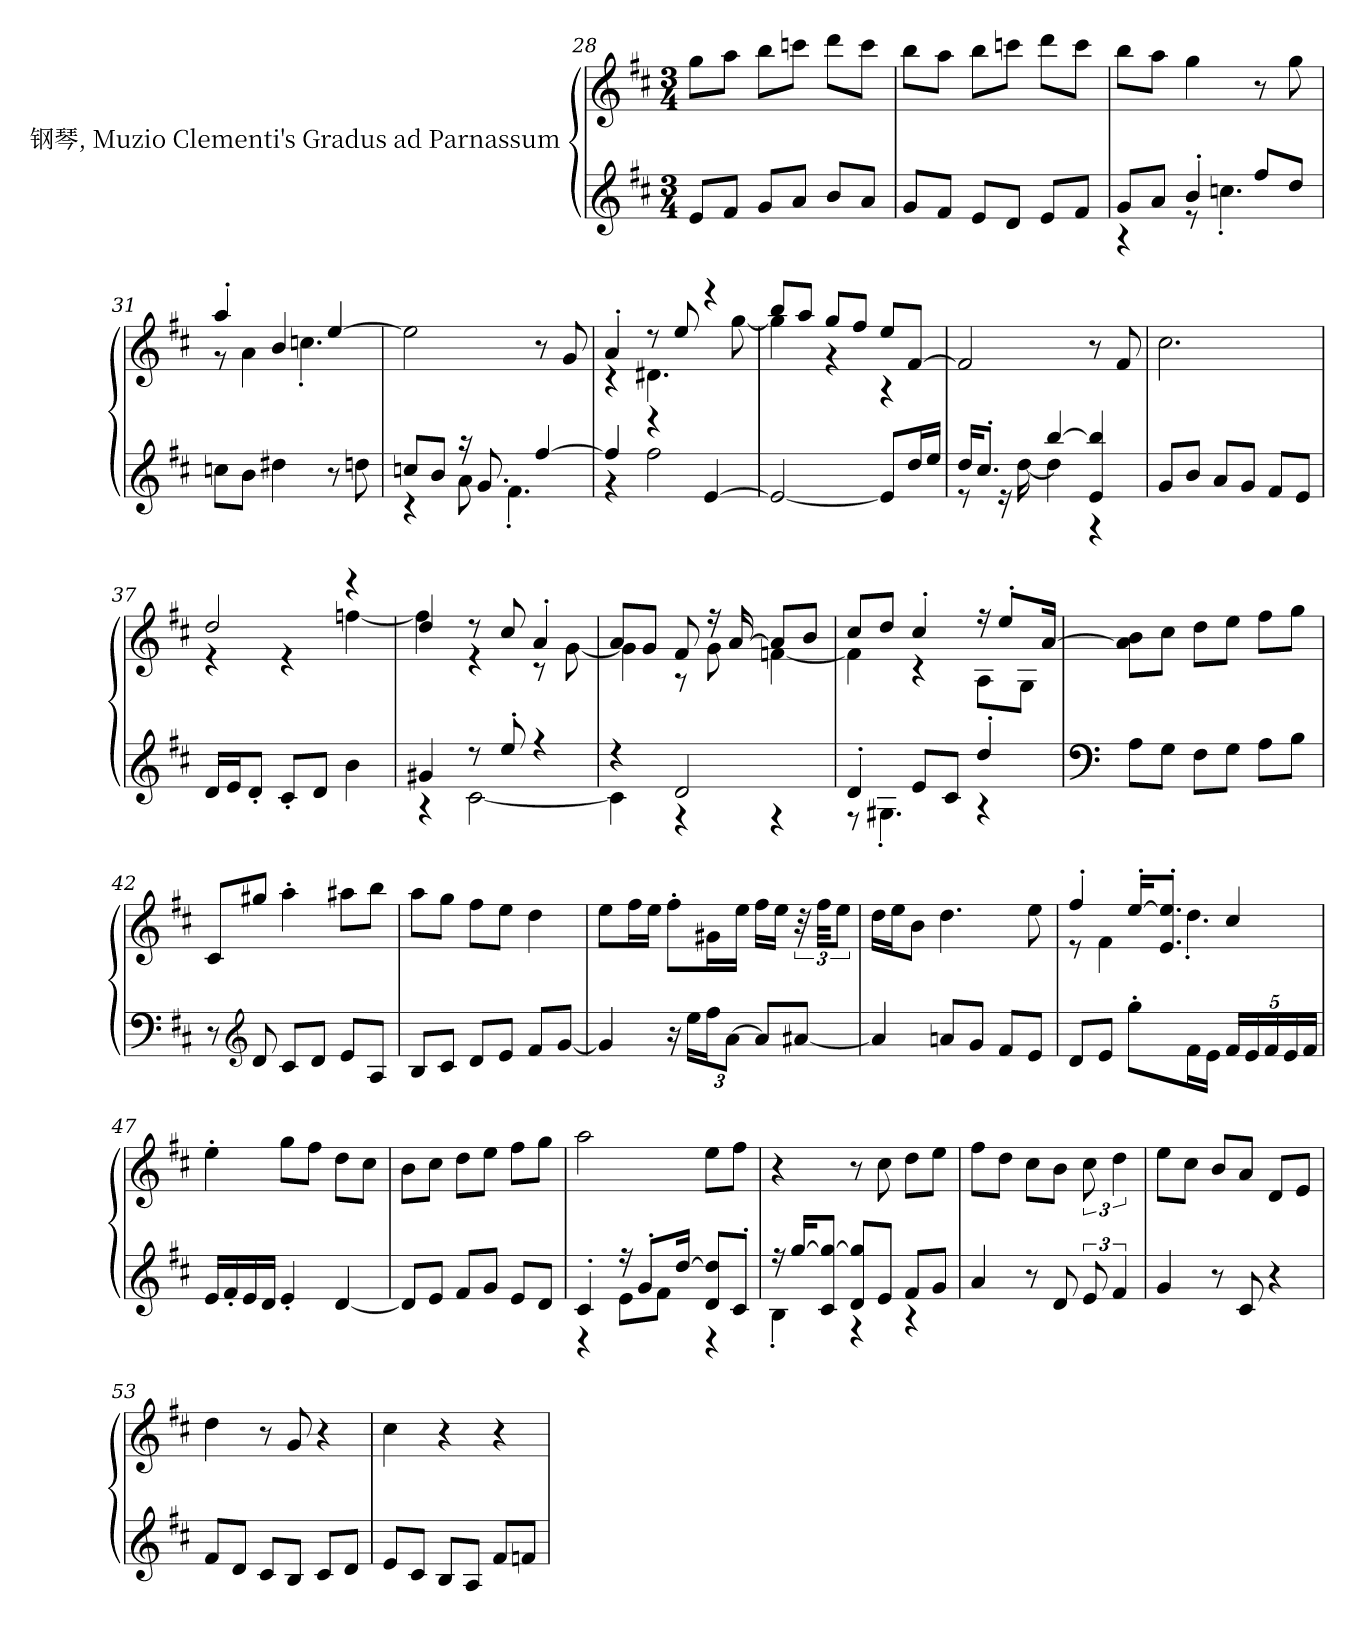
**kern	**kern
*part1	*part1
*staff2	*staff1
*I"钢琴, Muzio Clementi's Gradus ad Parnassum	*
*clefG2	*clefG2
*k[f#c#]	*k[f#c#]
*M3/4	*M3/4
=28	=28
8e/L	8gg\L
8f#/J	8aa\J
8g/L	8bb\L
8a/J	8cccn\J
8b/L	8ddd\L
8a/J	8ccc\J
=29	=29
8g/L	8bb\L
8f#/J	8aa\J
8e/L	8bb\L
8d/J	8cccn\J
8e/L	8ddd\L
8f#/J	8ccc\J
!!LO:PB:g=z
=30	=30
*^	*
8g/L	4r	8bb\L
8a/J	.	8aa\J
4b'/	8r	4gg\
.	4.ccn'\	.
8ff#/L	.	8r
8dd/J	.	8gg\
*v	*v	*
=31	=31
*	*^
8ccn\L	4aa'/	8r
8b\J	.	4a\
4dd#X\	4b/	.
.	.	4.ccn'\
8r	[4ee/	.
8ddn\	.	.
*	*v	*v
=32	=32
*^	*
8ccn/L	4r	2ee\]
8b/J	.	.
16r	8a\	.
8.g/	.	.
.	4.f#'\	.
[4ff#/	.	8r
.	.	8g/
=33	=33	=33
*	*	*^
4ff#/]	4r	4a'/	4r
4r	2ff#\	8r	4.d#X\
.	.	8ee/	.
[4e/	.	4r	.
.	.	.	[8gg\
*v	*v	*	*
=34	=34	=34
2e/_	8bb/L	4gg\]
.	8aa/J	.
.	8gg/L	4r
.	8ff#/J	.
8e/L]	8ee/L	4r
16dd/L	[8f#/J	.
16ee/JJ	.	.
*	*v	*v
!!LO:LB:g=z
=35	=35
*^	*
16dd/KL	8r	2f#/]
8.cc#'/J	.	.
.	16r	.
.	[16dd\	.
[4bb/	4dd\]	.
4e/ 4bb/]	4r	8r
.	.	8f#/
*v	*v	*
=36	=36
8g/L	2.cc#\
8b/J	.
8a/L	.
8g/J	.
8f#/L	.
8e/J	.
=37	=37
*	*^
16d/LL	2dd/	4r
16e/J	.	.
8d'/J	.	.
8c#'/L	.	4r
8d/J	.	.
4b\	4r	[4ffn\
=38	=38	=38
*^	*	*
4g#X/	4r	4dd/	4ff\]
8r	[2c#\	8r	4r
8ee'/	.	8cc#/	.
4r	.	4a'/	8r
.	.	.	[8g\
=39	=39	=39	=39
4r	4c#\]	8a/L	4g\]
.	.	8g/J	.
2d/	4r	8f#/	8r
.	.	16r	8g\
.	.	[16a/	.
.	4r	8a/L]	[4fn\
.	.	8b/J	.
!!LO:LB:g=z	!!
=40	=40	=40	=40
4d'/	8r	8cc#/L	4f\]
.	4.G#X'\	8dd/J	.
8e/L	.	4cc#'/	4r
8c#/J	.	.	.
4dd'/	4r	16r	8A\L
.	.	8ee'/L	.
.	.	.	8G\J
.	.	[16a/Jk	.
*v	*v	*	*
*	*v	*v
=41	=41
*clefF4	*
8A\L	8a\] 8b\L
8G\J	8cc#\J
8F#\L	8dd\L
8G\J	8ee\J
8A\L	8ff#\L
8B\J	8gg\J
=42	=42
8r	8c#/L
*clefG2	*
8d/	8gg#X/J
8c#/L	4aa'\
8d/J	.
8e/L	8aa#X\L
8A/J	8bb\J
=43	=43
8B/L	8aa\L
8c#/J	8gg\J
8d/L	8ff#\L
8e/J	8ee\J
8f#/L	4dd\
[8g/J	.
!!LO:LB:g=z
=44	=44
4g/]	8ee\L
.	16ff#\L
.	16ee\JJ
16r	8ff#'\L
16ee\LL	.
*Xbrackettup	*
24ff#\J	16g#X\L
[12a\J	.
.	16ee\JJ
8a/L]	16ff#\LL
.	16ee\JJ
[8a#X/J	48r
.	48ff#\KKL
.	12ee\J
=45	=45
4a#/]	16dd\LL
.	16ee\J
.	8b\J
8an/L	4.dd\
8g/J	.
8f#/L	.
8e/J	8ee\
=46	=46
*	*^
8d/L	4ff#'/	8r
8e/J	.	4f#\
8gg'\L	[16ee'/KL	.
.	8.e/' 8.ee/]'J	.
16f#\L	.	4.dd'\
16e\JJ	.	.
20f#/LL	4cc#/	.
20e/	.	.
20f#/	.	.
20e/	.	.
20f#/JJ	.	.
*	*v	*v
=47	=47
16e/LL	4ee'\
16f#'/	.
16e/	.
16d/JJ	.
4e'/	8gg\L
.	8ff#\J
[4d/	8dd\L
.	8cc#\J
!!LO:LB:g=z
=48	=48
8d/L]	8b\L
8e/J	8cc#\J
8f#/L	8dd\L
8g/J	8ee\J
8e/L	8ff#\L
8d/J	8gg\J
=49	=49
*^	*
4c#'/	4r	2aa\
16r	8e\L	.
8g'/L	.	.
.	8f#\J	.
[16dd/Jk	.	.
8d/ 8dd/]L	4r	8ee\L
8c#'/J	.	8ff#\J
=50	=50	=50
16r	4B'\	4r
[16gg/KL	.	.
8c#/ 8gg/_J	.	.
8d/ 8gg/]L	4r	8r
8e/J	.	8cc#\
8f#/L	4r	8dd\L
8g/J	.	8ee\J
*v	*v	*
=51	=51
4a/	8ff#\L
.	8dd\J
8r	8cc#\L
8d/	8b\J
*brackettup	*
12e/	12cc#\
6f#/	6dd\
=52	=52
4g/	8ee\L
.	8cc#\J
8r	8b/L
8c#/	8a/J
4r	8d/L
.	8e/J
!!LO:LB:g=z
=53	=53
8f#/L	4dd\
8d/J	.
8c#/L	8r
8B/J	8g/
8c#/L	4r
8d/J	.
=54	=54
8e/L	4cc#\
8c#/J	.
8B/L	4r
8A/J	.
8f#/L	4r
8fn/J	.
=	=
*-	*-
